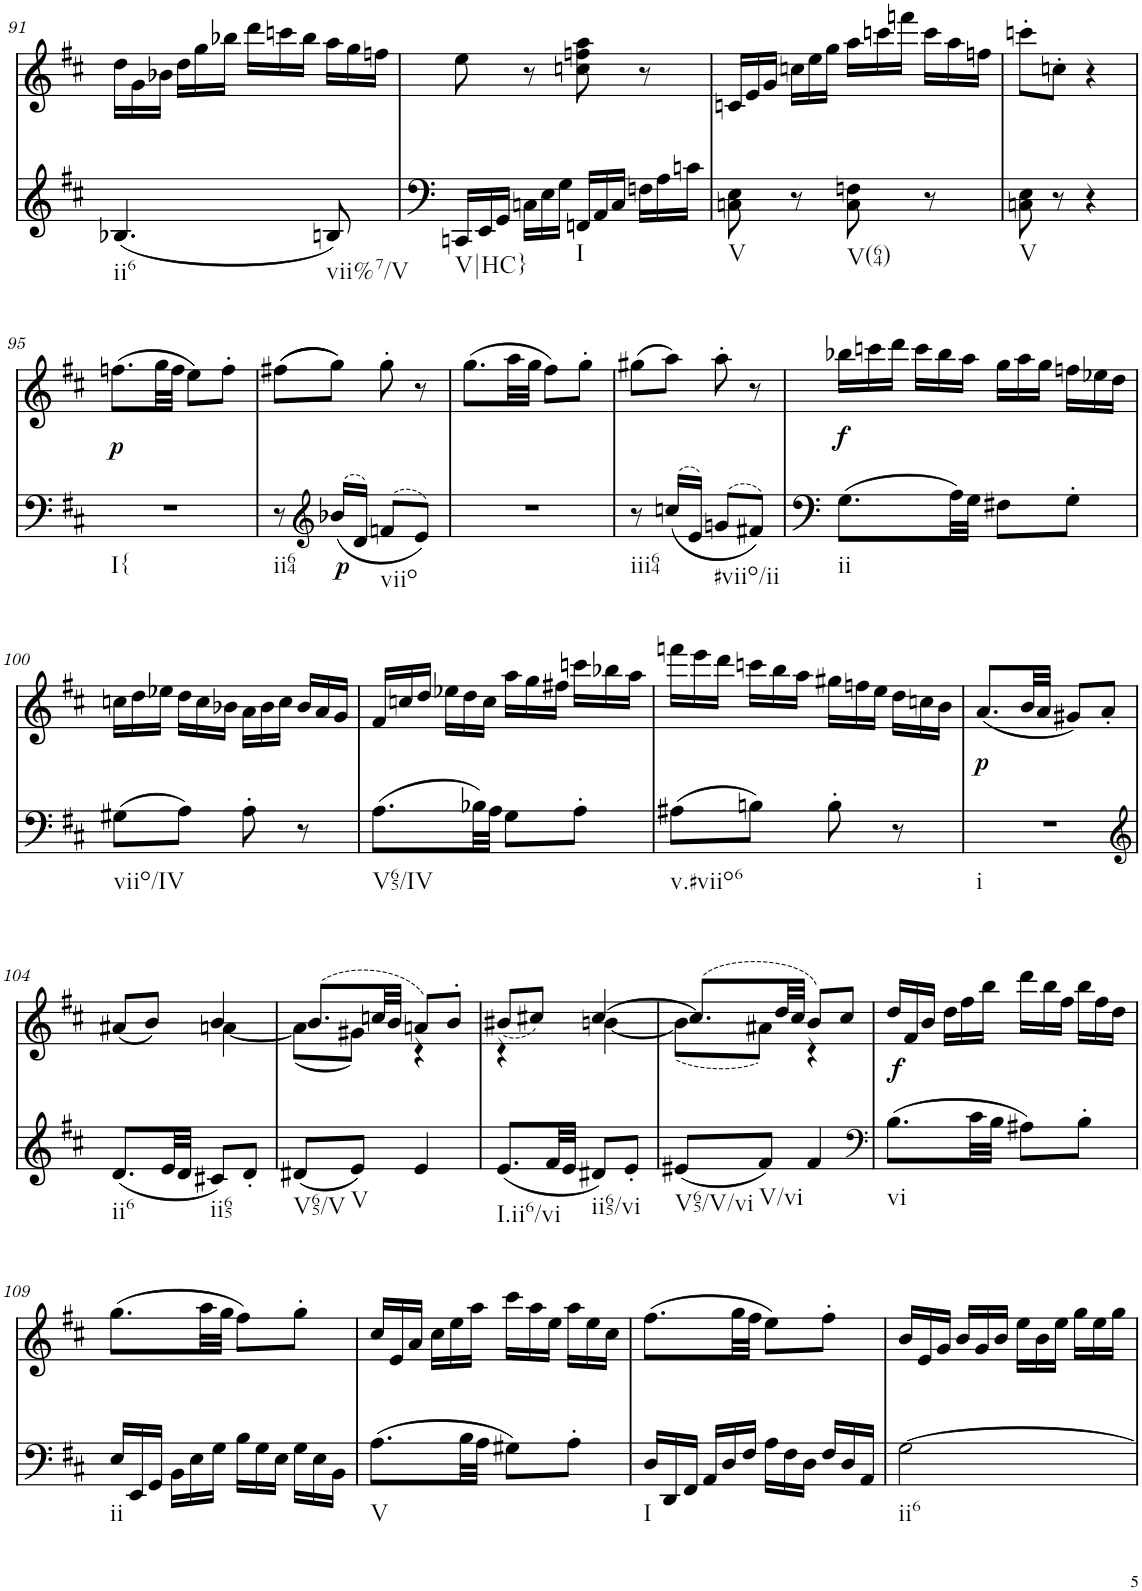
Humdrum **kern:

**kern	**dynam	**kern	**dynam
*part2	*part2	*part1	*part1
*staff2	*staff2	*staff1	*staff1
*I"Piano, unbenannt	*	*I"Piano, unbenannt	*
*I'Pno	*	*I'Pno	*
!!LO:PB:g=z
*clefG2	*	*clefG2	*
*k[f#c#]	*	*k[f#c#]	*
*M2/4	*	*M2/4	*
*	*	*Xtuplet	*
=91	=91	=91	=91
!LO:TX:b:t=ii6	!	!	!
(4.B-X/	.	24dd\LL	.
.	.	24g\	.
.	.	24b-X\JJ	.
.	.	24dd\LL	.
.	.	24gg\	.
.	.	24bb-X\JJ	.
.	.	24ddd\LL	.
.	.	24cccn\	.
.	.	24bb-\JJ	.
!LO:TX:b:t=vii%7/V	!	!	!
8Bn/)	.	24aa\LL	.
.	.	24gg\	.
.	.	24ffn\JJ	.
=92	=92	=92	=92
*Xtuplet	*	*	*
!LO:TX:b:t=V|HC}	!	!	!
24CCn/LL	.	8ee\	.
24EE/	.	.	.
24GG/JJ	.	.	.
24Cn\LL	.	8r	.
24E\	.	.	.
24G\JJ	.	.	.
!LO:TX:b:t=I	!	!	!
24FFn/LL	.	8ccn\ 8ffn\ 8aa\	.
24AA/	.	.	.
24C/JJ	.	.	.
24Fn\LL	.	8r	.
24A\	.	.	.
24cn\JJ	.	.	.
=93	=93	=93	=93
!LO:TX:b:t=V	!	!	!
8Cn\ 8E\	.	24cn/LL	.
.	.	24e/	.
.	.	24g/JJ	.
8r	.	24ccn\LL	.
.	.	24ee\	.
.	.	24gg\JJ	.
!LO:TX:b:t=V(64)	!	!	!
8C\ 8Fn\	.	24aa\LL	.
.	.	24cccn\	.
.	.	24fffn\JJ	.
8r	.	24ccc\LL	.
.	.	24aa\	.
.	.	24ffn\JJ	.
=94	=94	=94	=94
!LO:TX:b:t=V	!	!	!
8Cn\ 8E\	.	8cccn'\L	.
8r	.	8ccn'\J	.
4r	.	4r	.
!!LO:LB:g=z
=95	=95	=95	=95
!LO:TX:b:t=I{	!	!	!
!	!	!	!LO:DY:b
2r	.	(8.ffn\L	p
.	.	32gg\LL	.
.	.	32ff\JJJ	.
.	.	8ee\L)	.
.	.	8ff'\J	.
=96	=96	=96	=96
!LO:TX:b:t=ii64	!	!	!
8r	.	((8ff#X\L	.
*clefG2	*	*	*
!	!LO:DY:b	!	!
(>(16b-X/LL	p	8gg\J))	.
16d/JJ)	.	.	.
!LO:TX:b:t=viio	!	!	!
(>8fn/L	.	8gg'\	.
8e/J))	.	8r	.
=97	=97	=97	=97
2r	.	(8.gg\L	.
.	.	32aa\LL	.
.	.	32gg\JJJ	.
.	.	8ff#\L)	.
.	.	8gg'\J	.
=98	=98	=98	=98
!LO:TX:b:t=iii64	!	!	!
8r	.	(8gg#X\L	.
(>(16ccn/LL	.	8aa\J)	.
16e/JJ)	.	.	.
!LO:TX:b:t=#viio/ii	!	!	!
(>8gn/L	.	8aa'\	.
8f#X/J))	.	8r	.
=99	=99	=99	=99
!LO:TX:b:t=ii	!	!	!
!	!	!	!LO:DY:b
(8.G\L	.	24bb-X\LL	f
.	.	24cccn\	.
.	.	24ddd\JJ	.
.	.	24ccc\LL	.
.	.	24bb-\	.
32A\LL)	.	.	.
.	.	24aa\JJ	.
32G\JJJ	.	.	.
8F#X\L	.	24gg\LL	.
.	.	24aa\	.
.	.	24gg\JJ	.
8G'\J	.	24ffn\LL	.
.	.	24ee-X\	.
.	.	24dd\JJ	.
!!LO:LB:g=z
=100	=100	=100	=100
!LO:TX:b:t=viio/IV	!	!	!
(8G#X\L	.	24ccn\LL	.
.	.	24dd\	.
.	.	24ee-X\JJ	.
8A\J)	.	24dd\LL	.
.	.	24cc\	.
.	.	24b-X\JJ	.
8A'\	.	24a\LL	.
.	.	24b-\	.
.	.	24cc\JJ	.
8r	.	24b-/LL	.
.	.	24a/	.
.	.	24g/JJ	.
=101	=101	=101	=101
!LO:TX:b:t=V65/IV	!	!	!
(8.A\L	.	24f#/LL	.
.	.	24ccn/	.
.	.	24dd/JJ	.
.	.	24ee-X\LL	.
.	.	24dd\	.
32B-X\LL)	.	.	.
.	.	24cc\JJ	.
32A\JJJ	.	.	.
8G\L	.	24aa\LL	.
.	.	24gg\	.
.	.	24ff#X\JJ	.
8A'\J	.	24cccn\LL	.
.	.	24bb-X\	.
.	.	24aa\JJ	.
=102	=102	=102	=102
!LO:TX:b:t=v.#viio6	!	!	!
(8A#X\L	.	24fffn\LL	.
.	.	24eee\	.
.	.	24ddd\JJ	.
8Bn\J)	.	24cccn\LL	.
.	.	24bb\	.
.	.	24aa\JJ	.
8B'\	.	24gg#X\LL	.
.	.	24ffn\	.
.	.	24ee\JJ	.
8r	.	24dd\LL	.
.	.	24ccn\	.
.	.	24b\JJ	.
=103	=103	=103	=103
!LO:TX:b:t=i	!	!	!
!	!	!	!LO:DY:b
2r	.	(8.a/L	p
.	.	32b/LL	.
.	.	32a/JJJ	.
.	.	8g#X/L)	.
.	.	8a'/J	.
!!LO:LB:g=z
=104	=104	=104	=104
*clefG2	*	*	*
*	*	*^	*
!LO:TX:b:t=ii6	!	!	!	!
(8.d/L	.	(<8a#X/L	4ryy	.
.	.	8b/J)	.	.
32e/LL	.	.	.	.
32d/JJJ	.	.	.	.
!LO:TX:b:t=ii65	!	!	!	!
8c#X/L)	.	4b/	[4an\	.
8d'/J	.	.	.	.
=105	=105	=105	=105	=105
!LO:TX:b:t=V65/V	!	!	!	!
(8d#X/L	.	(8.b/L	(8a\L]	.
!LO:TX:b:t=V	!	!	!	!
8e/J)	.	.	8g#X\J)	.
.	.	32ccn/LL	.	.
.	.	32b/JJJ	.	.
4e/	.	8an/L)	4r	.
.	.	8b'/J	.	.
=106	=106	=106	=106	=106
!LO:TX:b:t=I.ii6/vi	!	!	!	!
(8.e/L	.	(<8b#X/L	4r	.
.	.	8cc#X/J)	.	.
32f#/LL	.	.	.	.
32e/JJJ	.	.	.	.
!LO:TX:b:t=ii65/vi	!	!	!	!
8d#X/L)	.	[4cc#/	[4bn\	.
8e'/J	.	.	.	.
=107	=107	=107	=107	=107
!LO:TX:b:t=V65/V/vi	!	!	!	!
(8e#X/L	.	(8.cc#/L]	(8b\L]	.
!LO:TX:b:t=V/vi	!	!	!	!
8f#/J)	.	.	8a#X\J)	.
.	.	32dd/LL	.	.
.	.	32cc#/JJJ	.	.
4f#/	.	8b/L)	4r	.
.	.	8cc#/J	.	.
*	*	*v	*v	*
=108	=108	=108	=108
*clefF4	*	*	*
!LO:TX:b:t=vi	!	!	!
!	!	!	!LO:DY:b
(8.B\L	.	24dd/LL	f
.	.	24f#/	.
.	.	24b/JJ	.
.	.	24dd\LL	.
.	.	24ff#\	.
32c#\LL	.	.	.
.	.	24bb\JJ	.
32B\JJJ	.	.	.
8A#X\L)	.	24ddd\LL	.
.	.	24bb\	.
.	.	24ff#\JJ	.
8B'\J	.	24bb\LL	.
.	.	24ff#\	.
.	.	24dd\JJ	.
!!LO:LB:g=z
=109	=109	=109	=109
!LO:TX:b:t=ii	!	!	!
24E/LL	.	(8.gg\L	.
24EE/	.	.	.
24GG/JJ	.	.	.
24BB\LL	.	.	.
24E\	.	.	.
.	.	32aa\LL	.
24G\JJ	.	.	.
.	.	32gg\JJJ	.
24B\LL	.	8ff#\L)	.
24G\	.	.	.
24E\JJ	.	.	.
24G\LL	.	8gg'\J	.
24E\	.	.	.
24BB\JJ	.	.	.
=110	=110	=110	=110
!LO:TX:b:t=V	!	!	!
(8.A\L	.	24cc#/LL	.
.	.	24e/	.
.	.	24a/JJ	.
.	.	24cc#\LL	.
.	.	24ee\	.
32B\LL	.	.	.
.	.	24aa\JJ	.
32A\JJJ	.	.	.
8G#X\L)	.	24ccc#\LL	.
.	.	24aa\	.
.	.	24ee\JJ	.
8A'\J	.	24aa\LL	.
.	.	24ee\	.
.	.	24cc#\JJ	.
=111	=111	=111	=111
!LO:TX:b:t=I	!	!	!
24D/LL	.	(8.ff#\L	.
24DD/	.	.	.
24FF#/JJ	.	.	.
24AA/LL	.	.	.
24D/	.	.	.
.	.	32gg\LL	.
24F#/JJ	.	.	.
.	.	32ff#\JJJ	.
24A\LL	.	8ee\L)	.
24F#\	.	.	.
24D\JJ	.	.	.
24F#/LL	.	8ff#'\J	.
24D/	.	.	.
24AA/JJ	.	.	.
=112	=112	=112	=112
!LO:TX:b:t=ii6	!	!	!
[2G\	.	24b/LL	.
.	.	24e/	.
.	.	24g/JJ	.
.	.	24b/LL	.
.	.	24g/	.
.	.	24b/JJ	.
.	.	24ee\LL	.
.	.	24b\	.
.	.	24ee\JJ	.
.	.	24gg\LL	.
.	.	24ee\	.
.	.	24gg\JJ	.
=	=	=	=
*-	*-	*-	*-
